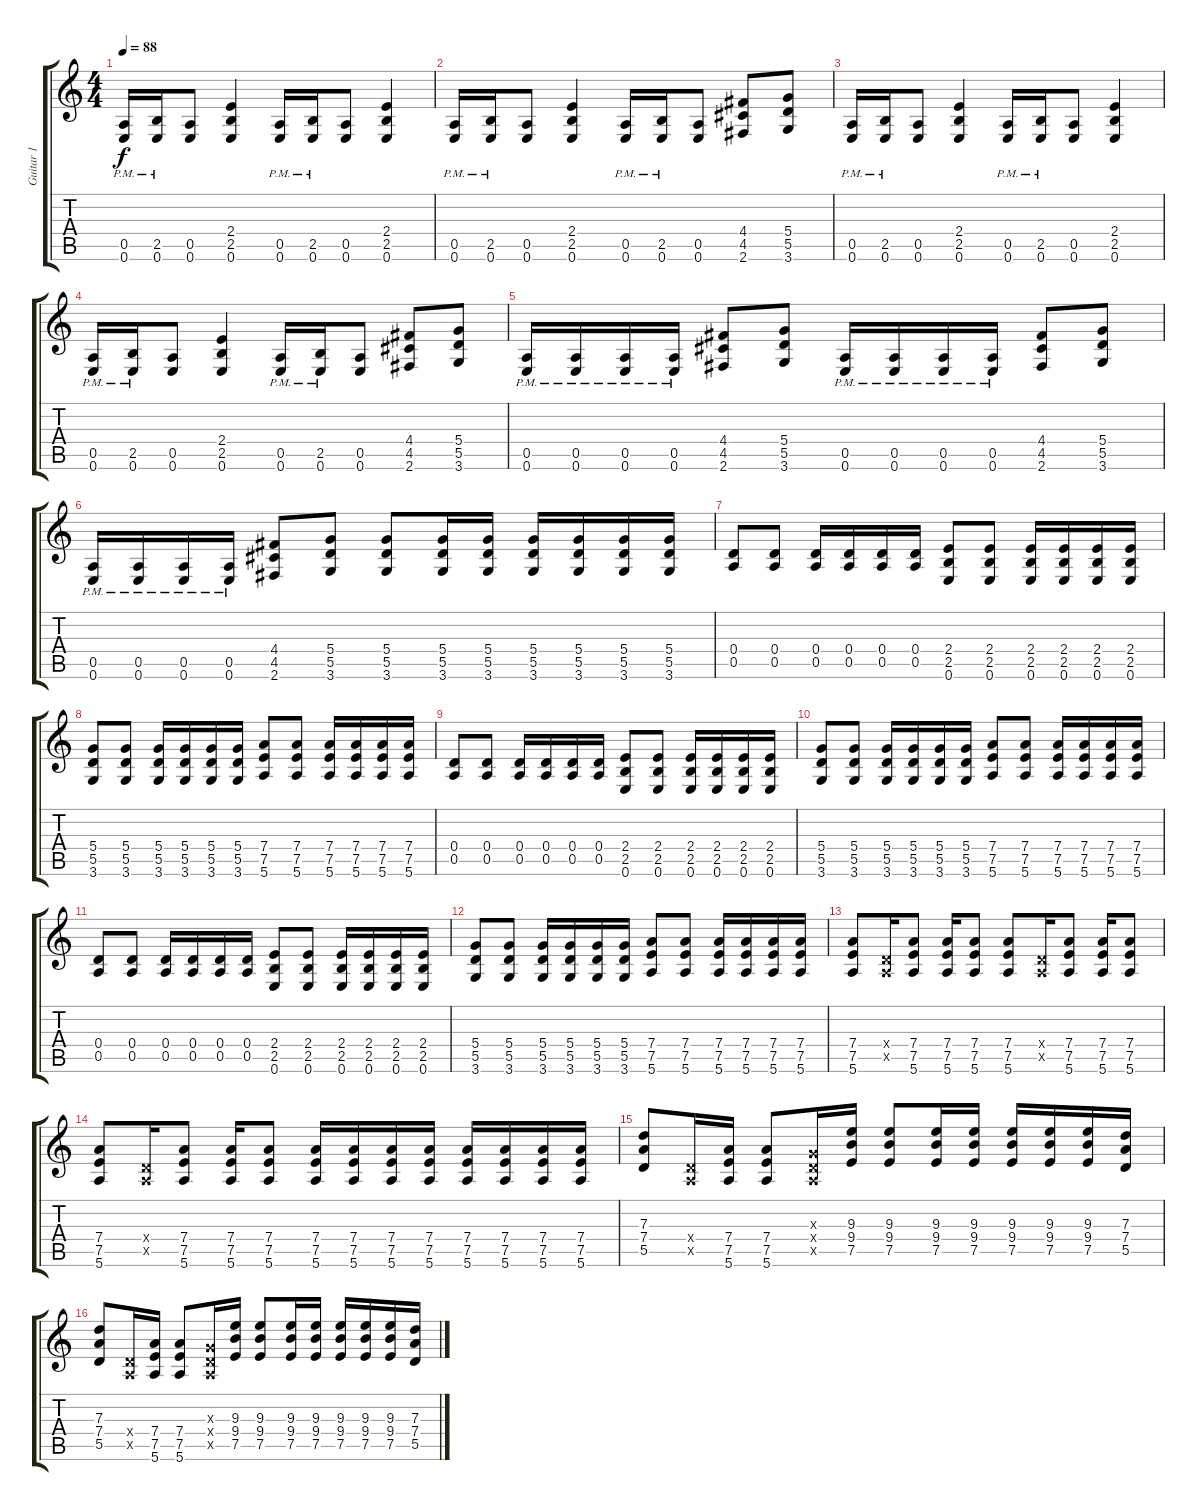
\track ("Guitar 1" "Guitar 1") {instrument overdrivenguitar}
\staff {score tabs}
\tuning (E4 B3 G3 D3 A2 E2) {hide}
\ts (4 4)
\tempo 88
\clef g2
\ks c
(0.5{pm} 0.6).16{dy f} (2.5{pm} 0.6{pm}).16 (0.5 0.6).8 (2.4 2.5 0.6).4 (0.5{pm} 0.6).16 (2.5{pm} 0.6{pm}).16 (0.5 0.6).8 (2.4 2.5 0.6).4 |
(0.5{pm} 0.6).16 (2.5{pm} 0.6{pm}).16 (0.5 0.6).8 (2.4 2.5 0.6).4 (0.5{pm} 0.6).16 (2.5{pm} 0.6{pm}).16 (0.5 0.6).8 (4.4 4.5 2.6).8 (5.4 5.5 3.6).8 |
(0.5{pm} 0.6).16 (2.5{pm} 0.6{pm}).16 (0.5 0.6).8 (2.4 2.5 0.6).4 (0.5{pm} 0.6).16 (2.5{pm} 0.6{pm}).16 (0.5 0.6).8 (2.4 2.5 0.6).4 |
(0.5{pm} 0.6).16 (2.5{pm} 0.6{pm}).16 (0.5 0.6).8 (2.4 2.5 0.6).4 (0.5{pm} 0.6).16 (2.5{pm} 0.6{pm}).16 (0.5 0.6).8 (4.4 4.5 2.6).8 (5.4 5.5 3.6).8 |
(0.5{pm} 0.6{pm}).16 (0.5{pm} 0.6{pm}).16 (0.5{pm} 0.6{pm}).16 (0.5{pm} 0.6{pm}).16 (4.4 4.5 2.6).8 (5.4 5.5 3.6).8 (0.5{pm} 0.6{pm}).16 (0.5{pm} 0.6{pm}).16 (0.5{pm} 0.6{pm}).16 (0.5{pm} 0.6{pm}).16 (4.4 4.5 2.6).8 (5.4 5.5 3.6).8 |
(0.5{pm} 0.6{pm}).16 (0.5{pm} 0.6{pm}).16 (0.5{pm} 0.6{pm}).16 (0.5{pm} 0.6{pm}).16 (4.4 4.5 2.6).8 (5.4 5.5 3.6).8 (5.4 5.5 3.6).8 (5.4 5.5 3.6).16 (5.4 5.5 3.6).16 (5.4 5.5 3.6).16 (5.4 5.5 3.6).16 (5.4 5.5 3.6).16 (5.4 5.5 3.6).16 |
(0.4 0.5).8 (0.4 0.5).8 (0.4 0.5).16 (0.4 0.5).16 (0.4 0.5).16 (0.4 0.5).16 (2.4 2.5 0.6).8 (2.4 2.5 0.6).8 (2.4 2.5 0.6).16 (2.4 2.5 0.6).16 (2.4 2.5 0.6).16 (2.4 2.5 0.6).16 |
(5.4 5.5 3.6).8 (5.4 5.5 3.6).8 (5.4 5.5 3.6).16 (5.4 5.5 3.6).16 (5.4 5.5 3.6).16 (5.4 5.5 3.6).16 (7.4 7.5 5.6).8 (7.4 7.5 5.6).8 (7.4 7.5 5.6).16 (7.4 7.5 5.6).16 (7.4 7.5 5.6).16 (7.4 7.5 5.6).16 |
(0.4 0.5).8 (0.4 0.5).8 (0.4 0.5).16 (0.4 0.5).16 (0.4 0.5).16 (0.4 0.5).16 (2.4 2.5 0.6).8 (2.4 2.5 0.6).8 (2.4 2.5 0.6).16 (2.4 2.5 0.6).16 (2.4 2.5 0.6).16 (2.4 2.5 0.6).16 |
(5.4 5.5 3.6).8 (5.4 5.5 3.6).8 (5.4 5.5 3.6).16 (5.4 5.5 3.6).16 (5.4 5.5 3.6).16 (5.4 5.5 3.6).16 (7.4 7.5 5.6).8 (7.4 7.5 5.6).8 (7.4 7.5 5.6).16 (7.4 7.5 5.6).16 (7.4 7.5 5.6).16 (7.4 7.5 5.6).16 |
(0.4 0.5).8 (0.4 0.5).8 (0.4 0.5).16 (0.4 0.5).16 (0.4 0.5).16 (0.4 0.5).16 (2.4 2.5 0.6).8 (2.4 2.5 0.6).8 (2.4 2.5 0.6).16 (2.4 2.5 0.6).16 (2.4 2.5 0.6).16 (2.4 2.5 0.6).16 |
(5.4 5.5 3.6).8 (5.4 5.5 3.6).8 (5.4 5.5 3.6).16 (5.4 5.5 3.6).16 (5.4 5.5 3.6).16 (5.4 5.5 3.6).16 (7.4 7.5 5.6).8 (7.4 7.5 5.6).8 (7.4 7.5 5.6).16 (7.4 7.5 5.6).16 (7.4 7.5 5.6).16 (7.4 7.5 5.6).16 |
(7.4 7.5 5.6).8 (0.4{x} 0.5{x}).16 (7.4 7.5 5.6).8 (7.4 7.5 5.6).16 (7.4 7.5 5.6).8 (7.4 7.5 5.6).8 (0.4{x} 0.5{x}).16 (7.4 7.5 5.6).8 (7.4 7.5 5.6).16 (7.4 7.5 5.6).8 |
(7.4 7.5 5.6).8 (0.4{x} 0.5{x}).16 (7.4 7.5 5.6).8 (7.4 7.5 5.6).16 (7.4 7.5 5.6).8 (7.4 7.5 5.6).16 (7.4 7.5 5.6).16 (7.4 7.5 5.6).16 (7.4 7.5 5.6).16 (7.4 7.5 5.6).16 (7.4 7.5 5.6).16 (7.4 7.5 5.6).16 (7.4 7.5 5.6).16 |
(7.3 7.4 5.5).8 (0.4{x} 0.5{x}).16 (7.4 7.5 5.6).16 (7.4 7.5 5.6).8 (0.3{x} 0.4{x} 0.5{x}).16 (9.3 9.4 7.5).16 (9.3 9.4 7.5).8 (9.3 9.4 7.5).16 (9.3 9.4 7.5).16 (9.3 9.4 7.5).16 (9.3 9.4 7.5).16 (9.3 9.4 7.5).16 (7.3 7.4 5.5).16 |
(7.3 7.4 5.5).8 (0.4{x} 0.5{x}).16 (7.4 7.5 5.6).16 (7.4 7.5 5.6).8 (0.3{x} 0.4{x} 0.5{x}).16 (9.3 9.4 7.5).16 (9.3 9.4 7.5).8 (9.3 9.4 7.5).16 (9.3 9.4 7.5).16 (9.3 9.4 7.5).16 (9.3 9.4 7.5).16 (9.3 9.4 7.5).16 (7.3 7.4 5.5).16
